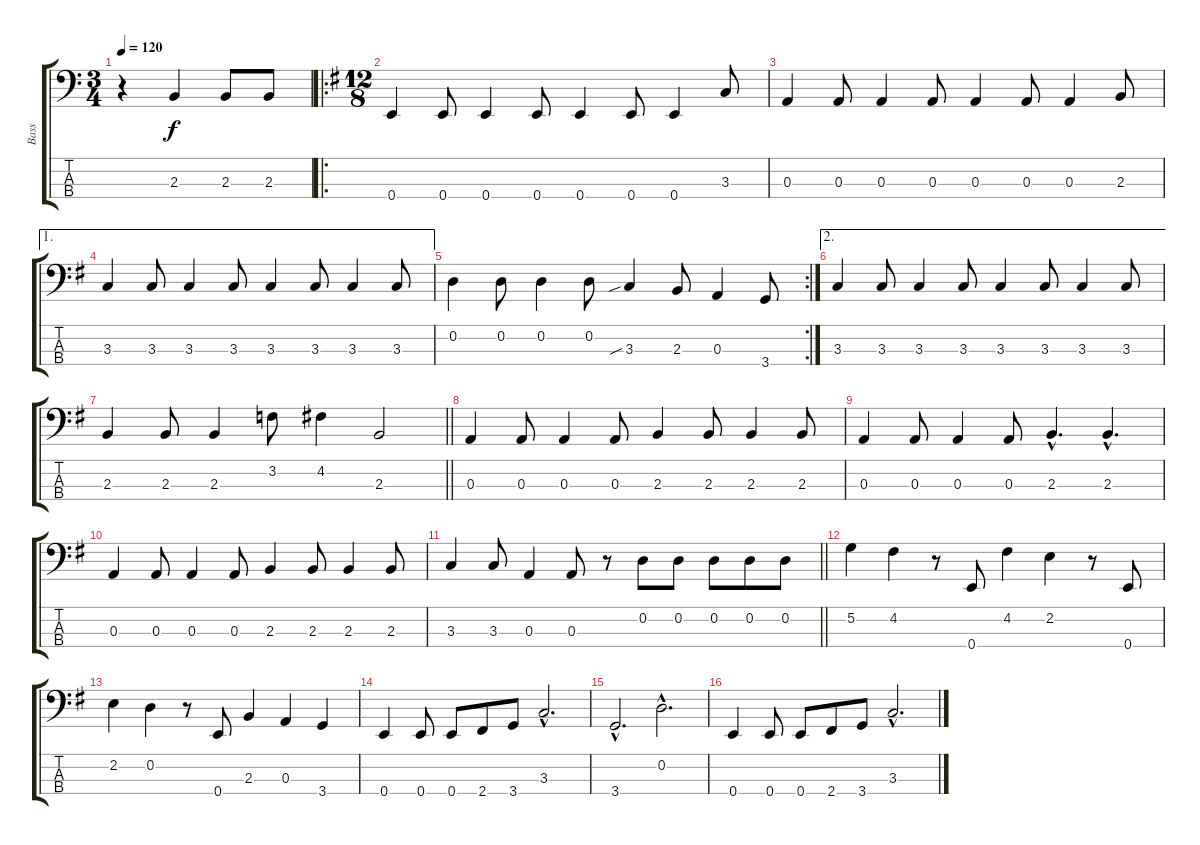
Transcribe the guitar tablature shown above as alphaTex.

\track ("Bass" "Bass") {instrument electricbassfinger}
\staff {score tabs}
\tuning (G2 D2 A1 E1) {hide}
\ts (3 4)
\tempo 120
\clef f4
\ks c
r.4{dy f instrument electricbassfinger} 2.3.4 2.3.8 2.3.8 |
\ro
\ts (12 8)
\ks g
0.4.4 0.4.8 0.4.4 0.4.8 0.4.4 0.4.8 0.4.4 3.3.8 |
0.3.4 0.3.8 0.3.4 0.3.8 0.3.4 0.3.8 0.3.4 2.3.8 |
\ae 1
3.3.4 3.3.8 3.3.4 3.3.8 3.3.4 3.3.8 3.3.4 3.3.8 |
\rc 2
0.2.4 0.2.8 0.2.4 0.2.8 3.3{sib}.4 2.3.8 0.3.4 3.4.8 |
\ae 2
3.3.4 3.3.8 3.3.4 3.3.8 3.3.4 3.3.8 3.3.4 3.3.8 |
\barLineRight lightlight
2.3.4 2.3.8 2.3.4 3.2.8 4.2.4 2.3.2 |
0.3.4 0.3.8 0.3.4 0.3.8 2.3.4 2.3.8 2.3.4 2.3.8 |
0.3.4 0.3.8 0.3.4 0.3.8 2.3{hac}.4{d} 2.3{hac}.4{d} |
0.3.4 0.3.8 0.3.4 0.3.8 2.3.4 2.3.8 2.3.4 2.3.8 |
\barLineRight lightlight
3.3.4 3.3.8 0.3.4 0.3.8 r.8 0.2.8 0.2.8 0.2.8 0.2.8 0.2.8 |
5.2.4 4.2.4 r.8 0.4.8 4.2.4 2.2.4 r.8 0.4.8 |
2.2.4 0.2.4 r.8 0.4.8 2.3.4 0.3.4 3.4.4 |
0.4.4 0.4.8 0.4.8 2.4.8 3.4.8 3.3{hac}.2{d} |
3.4{hac}.2{d} 0.2{hac}.2{d} |
0.4.4 0.4.8 0.4.8 2.4.8 3.4.8 3.3{hac}.2{d}
